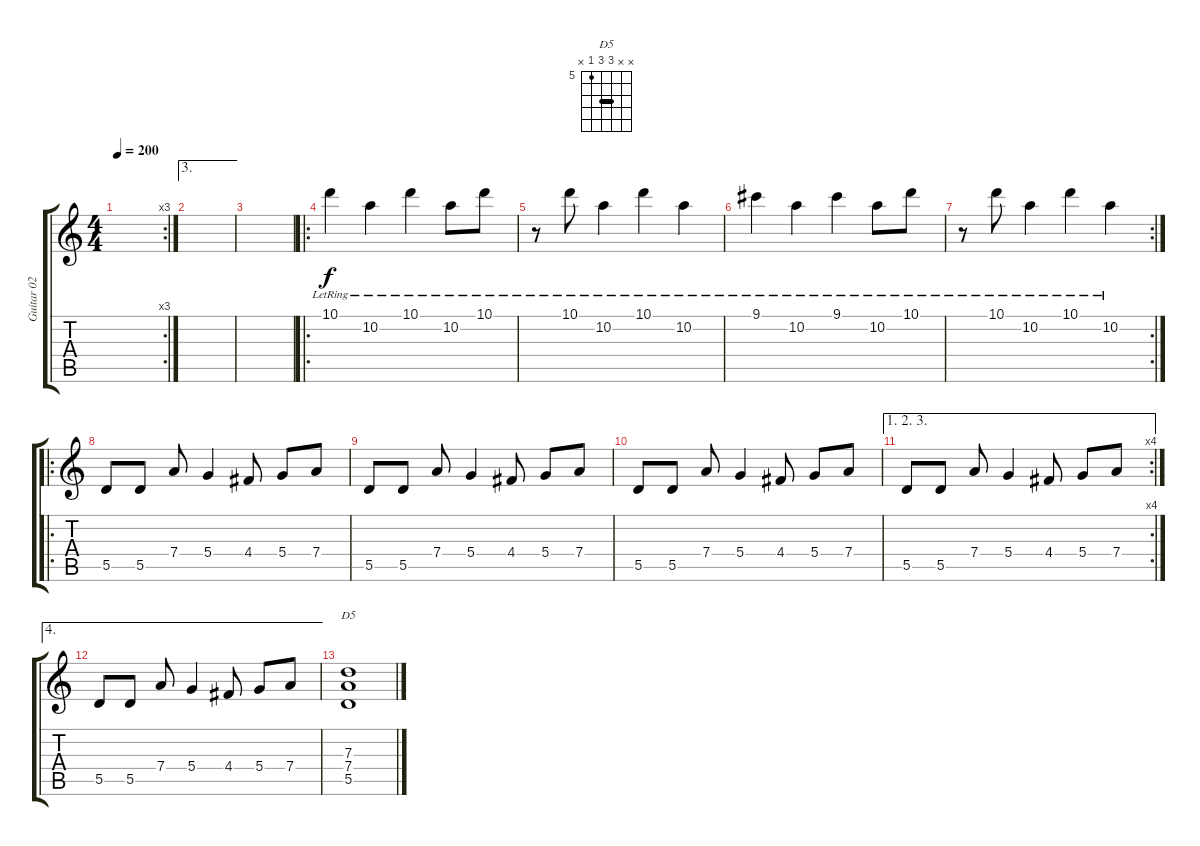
\track ("Guitar 02 (Laci Braun)" "Guitar 02 ") {instrument overdrivenguitar}
\staff {score tabs}
\tuning (E4 B3 G3 D3 A2 E2) {hide}
\chord ("D5" x x 7 7 5 x) {firstfret 5 barre 7}
\rc 3
\ts (4 4)
\tempo 200
\clef g2
\ks c
|
\ae 3
|
|
\ro
10.1{lr}.4 10.2{lr}.4 10.1{lr}.4 10.2{lr}.8 10.1{lr}.8 |
r.8 10.1{lr}.8 10.2{lr}.4 10.1{lr}.4 10.2{lr}.4 |
9.1{lr}.4 10.2{lr}.4 9.1{lr}.4 10.2{lr}.8 10.1{lr}.8 |
\rc 2
r.8 10.1{lr}.8 10.2{lr}.4 10.1{lr}.4 10.2{lr}.4 |
\ro
5.5.8 5.5.8 7.4.8 5.4.4 4.4.8 5.4.8 7.4.8 |
5.5.8 5.5.8 7.4.8 5.4.4 4.4.8 5.4.8 7.4.8 |
5.5.8 5.5.8 7.4.8 5.4.4 4.4.8 5.4.8 7.4.8 |
\ae (1 2 3)
\rc 4
5.5.8 5.5.8 7.4.8 5.4.4 4.4.8 5.4.8 7.4.8 |
\ae 4
5.5.8 5.5.8 7.4.8 5.4.4 4.4.8 5.4.8 7.4.8 |
(7.3 7.4 5.5).1{ch "D5"}
